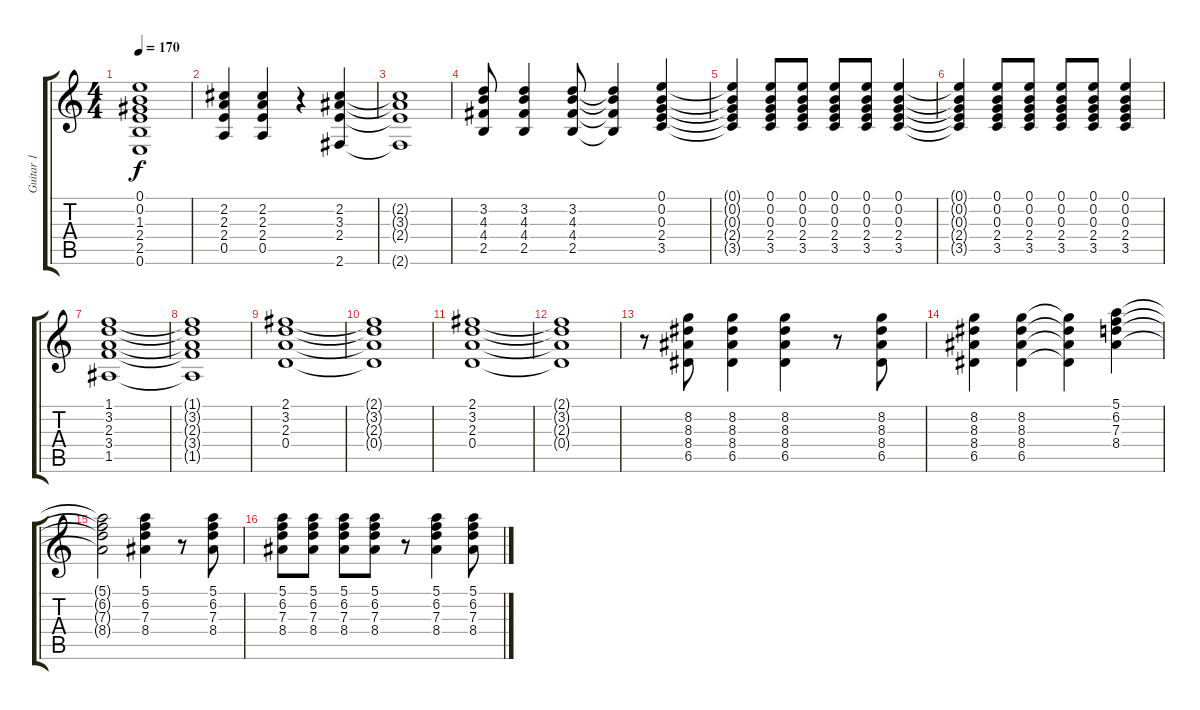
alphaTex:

\track ("Guitar 1" "Guitar 1") {instrument overdrivenguitar}
\staff {score tabs}
\tuning (E4 B3 G3 D3 A2 E2) {hide}
\ts (4 4)
\tempo 170
\clef g2
\ks c
(0.1{t} 0.2{t} 1.3{t} 2.4{t} 2.5{t} 0.6{t}).1{dy f} |
(2.2 2.3 2.4 0.5).4 (2.2 2.3 2.4 0.5).4 r.4 (2.2 3.3 2.4 2.6).4 |
(2.2{t} 3.3{t} 2.4{t} 2.6{t}).1 |
(3.2 4.3 4.4 2.5).8 (3.2 4.3 4.4 2.5).4 (3.2 4.3 4.4 2.5).8 (3.2{t} 4.3{t} 4.4{t} 2.5{t}).4 (0.1 0.2 0.3 2.4 3.5).4 |
(0.1{t} 0.2{t} 0.3{t} 2.4{t} 3.5{t}).4 (0.1 0.2 0.3 2.4 3.5).8 (0.1 0.2 0.3 2.4 3.5).8 (0.1 0.2 0.3 2.4 3.5).8 (0.1 0.2 0.3 2.4 3.5).8 (0.1 0.2 0.3 2.4 3.5).4 |
(0.1{t} 0.2{t} 0.3{t} 2.4{t} 3.5{t}).4 (0.1 0.2 0.3 2.4 3.5).8 (0.1 0.2 0.3 2.4 3.5).8 (0.1 0.2 0.3 2.4 3.5).8 (0.1 0.2 0.3 2.4 3.5).8 (0.1 0.2 0.3 2.4 3.5).4 |
(1.1 3.2 2.3 3.4 1.5).1 |
(1.1{t} 3.2{t} 2.3{t} 3.4{t} 1.5{t}).1 |
(2.1 3.2 2.3 0.4).1 |
(2.1{t} 3.2{t} 2.3{t} 0.4{t}).1 |
(2.1 3.2 2.3 0.4).1 |
(2.1{t} 3.2{t} 2.3{t} 0.4{t}).1 |
r.8 (8.2 8.3 8.4 6.5).8 (8.2 8.3 8.4 6.5).4 (8.2 8.3 8.4 6.5).4 r.8 (8.2 8.3 8.4 6.5).8 |
(8.2 8.3 8.4 6.5).4 (8.2 8.3 8.4 6.5).4 (8.2{t} 8.3{t} 8.4{t} 6.5{t}).4 (5.1 6.2 7.3 8.4).4 |
(5.1{t} 6.2{t} 7.3{t} 8.4{t}).2 (5.1 6.2 7.3 8.4).4 r.8 (5.1 6.2 7.3 8.4).8 |
(5.1 6.2 7.3 8.4).8 (5.1 6.2 7.3 8.4).8 (5.1 6.2 7.3 8.4).8 (5.1 6.2 7.3 8.4).8 r.8 (5.1 6.2 7.3 8.4).4 (5.1 6.2 7.3 8.4).8
